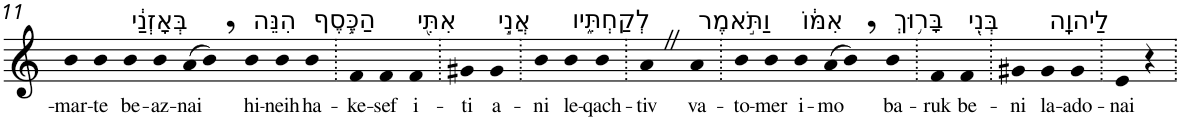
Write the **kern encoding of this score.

**kern	**text
*part1	*part1
*staff1	*staff1
*I"Piano	*
*I'Pno	*
!!LO:PB:g=z
*clefG2	*
*k[]	*
=11	=11
!	!LO:LY:b
4b	-mar-
!	!LO:LY:b
4b	-te
!LO:TX:a:t=בְּאָזְנַ֔י	!
!	!LO:LY:b
4b	be-
!	!LO:LY:b
4b	-az-
!	!LO:LY:b
(>8a	-nai
8b,)	.
!LO:TX:a:t=הִנֵּה	!
!	!LO:LY:b
4b	hi-
!	!LO:LY:b
4b	-neih
!LO:TX:a:t=הַכֶּ֥סֶף	!
!	!LO:LY:b
4b	ha-
=12.	=12.
!	!LO:LY:b
4f	-ke-
!	!LO:LY:b
4f	-sef
!LO:TX:a:t=אִתִּ֖י	!
!	!LO:LY:b
4f	i-
=13.	=13.
!	!LO:LY:b
4g#X	-ti
!LO:TX:a:t=אֲנִ֣י	!
!	!LO:LY:b
4g#	a-
=14.	=14.
!	!LO:LY:b
4b	-ni
!LO:TX:a:t=לְקַחְתִּ֑יו	!
!	!LO:LY:b
4b	le-
!	!LO:LY:b
4b	-qach-
=15.	=15.
!	!LO:LY:b
4aZ	-tiv
!LO:TX:a:t=וַתֹּ֣אמֶר	!
!	!LO:LY:b
4a	va-
=16.	=16.
!	!LO:LY:b
4b	-to-
!	!LO:LY:b
4b	-mer
!LO:TX:a:t=אִמּ֔וֹ	!
!	!LO:LY:b
4b	i-
!	!LO:LY:b
(>8a	-mo
8b,)	.
!LO:TX:a:t=בָּר֥וּךְ	!
!	!LO:LY:b
4b	ba-
=17.	=17.
!	!LO:LY:b
4f	-ruk
!LO:TX:a:t=בְּנִ֖י	!
!	!LO:LY:b
4f	be-
=18.	=18.
!	!LO:LY:b
4g#X	-ni
!LO:TX:a:t=לַיהוָֽה	!
!	!LO:LY:b
4g#	la-
!	!LO:LY:b
4g#	-ado-
=19.	=19.
!	!LO:LY:b
4e	-nai
4r	.
=.	=.
*-	*-
